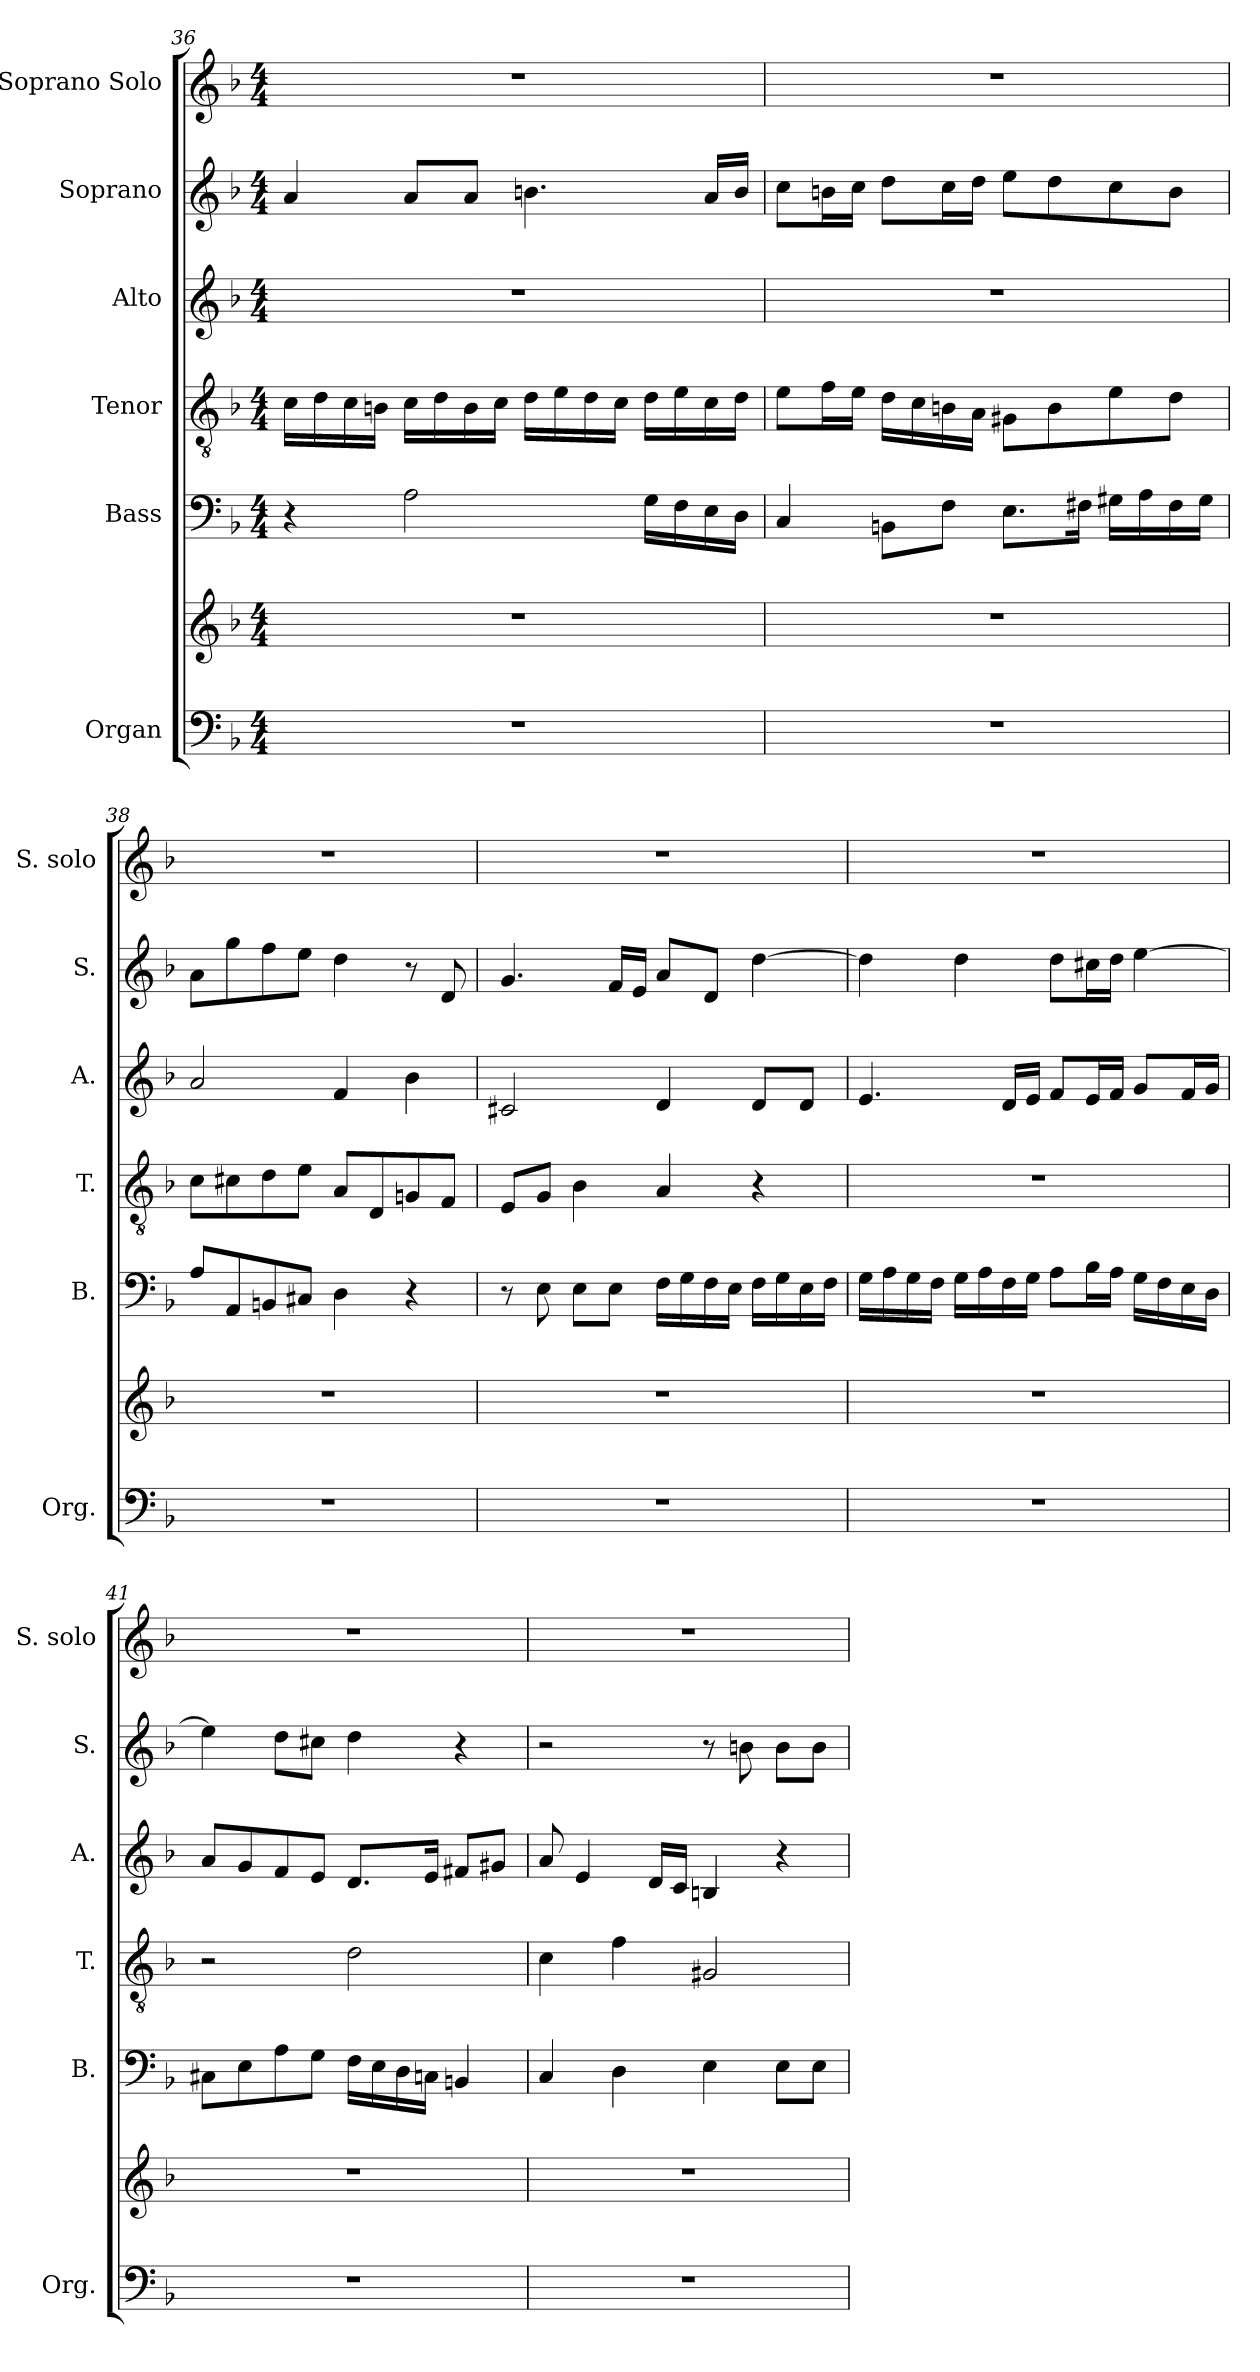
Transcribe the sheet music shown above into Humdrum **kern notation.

**kern	**kern	**kern	**kern	**kern	**kern	**kern
*part6	*part6	*part5	*part4	*part3	*part2	*part1
*staff7	*staff6	*staff5	*staff4	*staff3	*staff2	*staff1
*I"Organ	*	*I"Bass	*I"Tenor	*I"Alto	*I"Soprano	*I"Soprano Solo
*I'Org.	*	*I'B.	*I'T.	*I'A.	*I'S.	*I'S. solo
!!LO:PB:g=z
*clefF4	*clefG2	*clefF4	*clefGv2	*clefG2	*clefG2	*clefG2
*	*	*	*ITrd7c12	*	*	*
*k[b-]	*k[b-]	*k[b-]	*k[b-]	*k[b-]	*k[b-]	*k[b-]
*F:	*F:	*F:	*F:	*F:	*F:	*F:
*M4/4	*M4/4	*M4/4	*M4/4	*M4/4	*M4/4	*M4/4
=36	=36	=36	=36	=36	=36	=36
1r	1r	4r	16C\LL	1r	4a/	1r
.	.	.	16D\	.	.	.
.	.	.	16C\	.	.	.
.	.	.	16BBn\JJ	.	.	.
.	.	2A\	16C\LL	.	8a/L	.
.	.	.	16D\	.	.	.
.	.	.	16BB\	.	8a/J	.
.	.	.	16C\JJ	.	.	.
.	.	.	16D\LL	.	4.bn\	.
.	.	.	16E\	.	.	.
.	.	.	16D\	.	.	.
.	.	.	16C\JJ	.	.	.
.	.	16G\LL	16D\LL	.	.	.
.	.	16F\	16E\	.	.	.
.	.	16E\	16C\	.	16a/LL	.
.	.	16D\JJ	16D\JJ	.	16b/JJ	.
=37	=37	=37	=37	=37	=37	=37
1r	1r	4C/	8E\L	1r	8cc\L	1r
.	.	.	16F\L	.	16bn\L	.
.	.	.	16E\JJ	.	16cc\JJ	.
.	.	8BBn\L	16D\LL	.	8dd\L	.
.	.	.	16C\	.	.	.
.	.	8F\J	16BBn\	.	16cc\L	.
.	.	.	16AA\JJ	.	16dd\JJ	.
.	.	8.E\L	8GG#X\L	.	8ee\L	.
.	.	.	8BB\	.	8dd\	.
.	.	16F#X\Jk	.	.	.	.
.	.	16G#X\LL	8E\	.	8cc\	.
.	.	16A\	.	.	.	.
.	.	16F#\	8D\J	.	8b\J	.
.	.	16G#\JJ	.	.	.	.
=38	=38	=38	=38	=38	=38	=38
1r	1r	8A/L	8C\L	2a/	8a\L	1r
.	.	8AA/	8C#X\	.	8gg\	.
.	.	8BBn/	8D\	.	8ff\	.
.	.	8C#X/J	8E\J	.	8ee\J	.
.	.	4D\	8AA/L	4f/	4dd\	.
.	.	.	8DD/	.	.	.
.	.	4r	8GGn/	4b-\	8r	.
.	.	.	8FF/J	.	8d/	.
!!LO:LB:g=z
=39	=39	=39	=39	=39	=39	=39
1r	1r	8r	8EE/L	2c#X/	4.g/	1r
.	.	8E\	8GG/J	.	.	.
.	.	8E\L	4BB-\	.	.	.
.	.	8E\J	.	.	16f/LL	.
.	.	.	.	.	16e/JJ	.
.	.	16F\LL	4AA/	4d/	8a/L	.
.	.	16G\	.	.	.	.
.	.	16F\	.	.	8d/J	.
.	.	16E\JJ	.	.	.	.
.	.	16F\LL	4r	8d/L	[4dd\	.
.	.	16G\	.	.	.	.
.	.	16E\	.	8d/J	.	.
.	.	16F\JJ	.	.	.	.
!!LO:PB:g=z
=40	=40	=40	=40	=40	=40	=40
1r	1r	16G\LL	1r	4.e/	4dd\]	1r
.	.	16A\	.	.	.	.
.	.	16G\	.	.	.	.
.	.	16F\JJ	.	.	.	.
.	.	16G\LL	.	.	4dd\	.
.	.	16A\	.	.	.	.
.	.	16F\	.	16d/LL	.	.
.	.	16G\JJ	.	16e/JJ	.	.
.	.	8A\L	.	8f/L	8dd\L	.
.	.	16B-\L	.	16e/L	16cc#X\L	.
.	.	16A\JJ	.	16f/JJ	16dd\JJ	.
.	.	16G\LL	.	8g/L	[4ee\	.
.	.	16F\	.	.	.	.
.	.	16E\	.	16f/L	.	.
.	.	16D\JJ	.	16g/JJ	.	.
=41	=41	=41	=41	=41	=41	=41
1r	1r	8C#X\L	2r	8a/L	4ee\]	1r
.	.	8E\	.	8g/	.	.
.	.	8A\	.	8f/	8dd\L	.
.	.	8G\J	.	8e/J	8cc#X\J	.
.	.	16F\LL	2D\	8.d/L	4dd\	.
.	.	16E\	.	.	.	.
.	.	16D\	.	.	.	.
.	.	16Cn\JJ	.	16e/Jk	.	.
.	.	4BBn/	.	8f#X/L	4r	.
.	.	.	.	8g#X/J	.	.
=42	=42	=42	=42	=42	=42	=42
1r	1r	4C/	4C\	8a/	2r	1r
.	.	.	.	4e/	.	.
.	.	4D\	4F\	.	.	.
.	.	.	.	16d/LL	.	.
.	.	.	.	16c/JJ	.	.
.	.	4E\	2GG#X/	4Bn/	8r	.
.	.	.	.	.	8bn\	.
.	.	8E\L	.	4r	8b\L	.
.	.	8E\J	.	.	8b\J	.
=	=	=	=	=	=	=
*-	*-	*-	*-	*-	*-	*-
